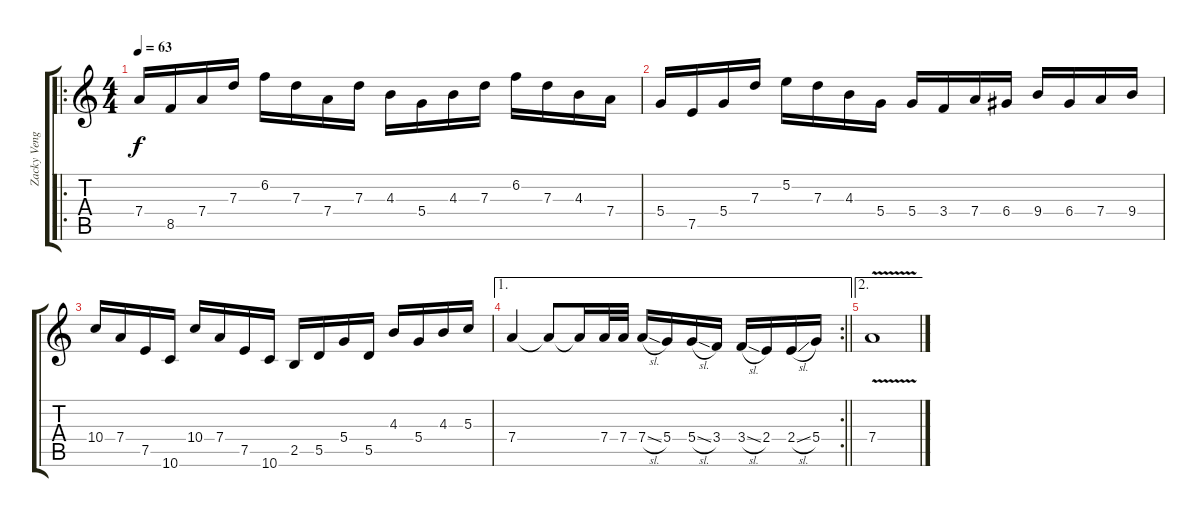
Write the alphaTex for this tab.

\track ("Zacky Vengeance" "Zacky Veng") {instrument distortionguitar}
\staff {score tabs}
\tuning (E4 B3 G3 D3 A2 D2) {hide}
\ro
\ts (4 4)
\tempo 63
\clef g2
\ks c
7.4.16{dy f} 8.5.16 7.4.16 7.3.16 6.2.16 7.3.16 7.4.16 7.3.16 4.3.16 5.4.16 4.3.16 7.3.16 6.2.16 7.3.16 4.3.16 7.4.16 |
5.4.16 7.5.16 5.4.16 7.3.16 5.2.16 7.3.16 4.3.16 5.4.16 5.4.16 3.4.16 7.4.16 6.4.16 9.4.16 6.4.16 7.4.16 9.4.16 |
10.4.16 7.4.16 7.5.16 10.6.16 10.4.16 7.4.16 7.5.16 10.6.16 2.5.16 5.5.16 5.4.16 5.5.16 4.3.16 5.4.16 4.3.16 5.3.16 |
\ae 1
\rc 2
\barLineRight lightlight
7.4.4 7.4{t}.8 7.4{t}.16 7.4.32 7.4.32 7.4{sl}.16 5.4.16 5.4{sl}.16 3.4.16 3.4{sl}.16 2.4.16 2.4{sl}.16 5.4.16 |
\ae 2
7.4{v}.1
